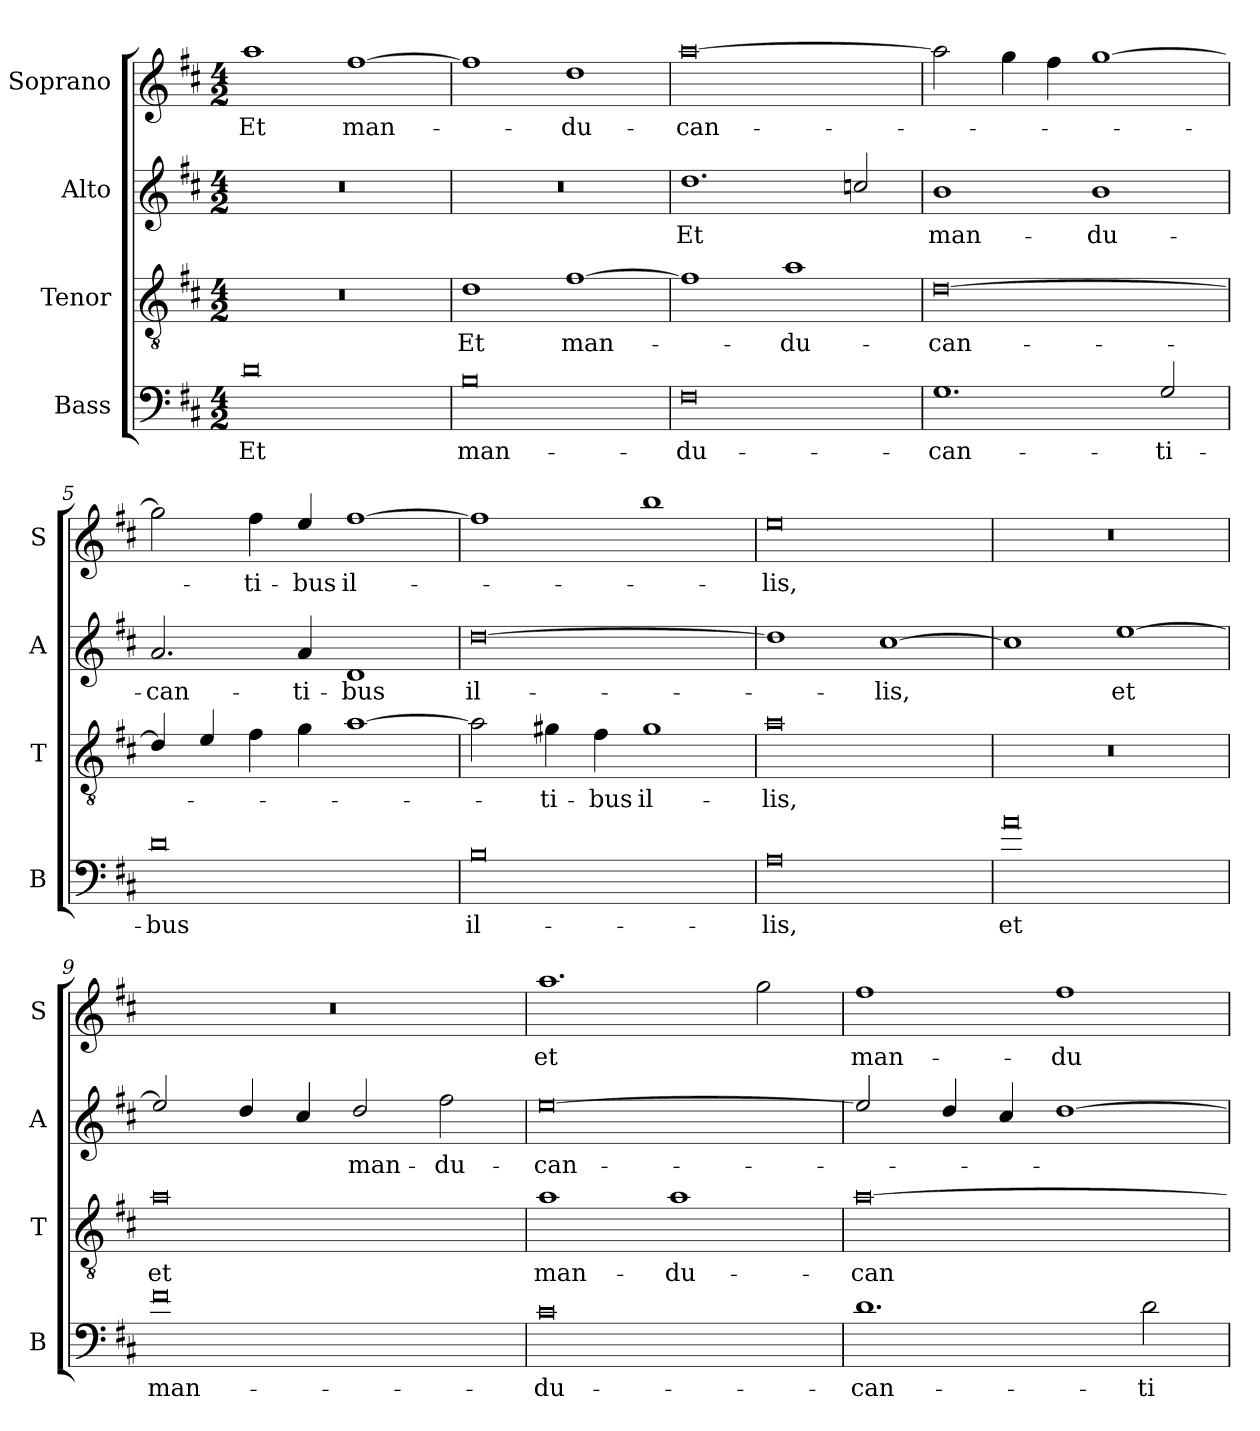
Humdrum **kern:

**kern	**text	**kern	**text	**kern	**text	**kern	**text
*part4	*part4	*part3	*part3	*part2	*part2	*part1	*part1
*staff4	*staff4	*staff3	*staff3	*staff2	*staff2	*staff1	*staff1
*I"Bass	*	*I"Tenor	*	*I"Alto	*	*I"Soprano	*
*I'B	*	*I'T	*	*I'A	*	*I'S	*
*clefF4	*	*clefGv2	*	*clefG2	*	*clefG2	*
*ITrd4c7	*	*ITrd4c7	*	*ITrd4c7	*	*ITrd4c7	*
*k[f#]	*	*k[f#]	*	*k[f#]	*	*k[f#]	*
*G:	*	*G:	*	*G:	*	*G:	*
*M4/2	*	*M4/2	*	*M4/2	*	*M4/2	*
=1	=1	=1	=1	=1	=1	=1	=1
0G	Et	0r	.	0r	.	1dd	Et
.	.	.	.	.	.	[1b	man-
=2	=2	=2	=2	=2	=2	=2	=2
0E	man-	1G	Et	0r	.	1b]	.
.	.	[1B	man-	.	.	1g	-du-
=3	=3	=3	=3	=3	=3	=3	=3
0BB	-du-	1B]	.	1.g	Et	[0dd	-can-
.	.	1d	-du-	.	.	.	.
.	.	.	.	2fn/	.	.	.
=4	=4	=4	=4	=4	=4	=4	=4
1.C	-can-	[0G	-can-	1e	man-	2dd\]	.
.	.	.	.	.	.	4cc\	.
.	.	.	.	.	.	4b\	.
.	.	.	.	1e	-du-	[1cc	.
2C/	-ti-	.	.	.	.	.	.
!!LO:LB:g=z
=5	=5	=5	=5	=5	=5	=5	=5
0G	-bus	4G/]	.	2.d/	-can-	2cc\]	.
.	.	4A/	.	.	.	.	.
.	.	4B\	.	.	.	4b\	-ti-
.	.	4c\	.	4d/	-ti-	4a/	-bus
.	.	[1d	.	1G	-bus	[1b	il-
=6	=6	=6	=6	=6	=6	=6	=6
0E	il-	2d\]	.	[0g	il-	1b]	.
.	.	4c#X\	-ti-	.	.	.	.
.	.	4B\	-bus	.	.	.	.
.	.	1c#	il-	.	.	1ee	.
=7	=7	=7	=7	=7	=7	=7	=7
0D	-lis,	0d	-lis,	1g]	.	0a	-lis,
.	.	.	.	[1f#	-lis,	.	.
=8	=8	=8	=8	=8	=8	=8	=8
0d	et	0r	.	1f#]	.	0r	.
.	.	.	.	[1a	et	.	.
!!LO:PB:g=z
=9	=9	=9	=9	=9	=9	=9	=9
0B	man-	0d	et	2a/]	.	0r	.
.	.	.	.	4g/	.	.	.
.	.	.	.	4f#/	.	.	.
.	.	.	.	2g/	man-	.	.
.	.	.	.	2b\	-du-	.	.
=10	=10	=10	=10	=10	=10	=10	=10
0F#	-du-	1d	man-	[0a	-can-	1.dd	et
.	.	1d	-du-	.	.	.	.
.	.	.	.	.	.	2cc\	.
=11	=11	=11	=11	=11	=11	=11	=11
1.G	-can-	[0d	-can-	2a/]	.	1b	man-
.	.	.	.	4g/	.	.	.
.	.	.	.	4f#/	.	.	.
.	.	.	.	[1g	.	1b	-du-
2G\	-ti-	.	.	.	.	.	.
=	=	=	=	=	=	=	=
*-	*-	*-	*-	*-	*-	*-	*-
